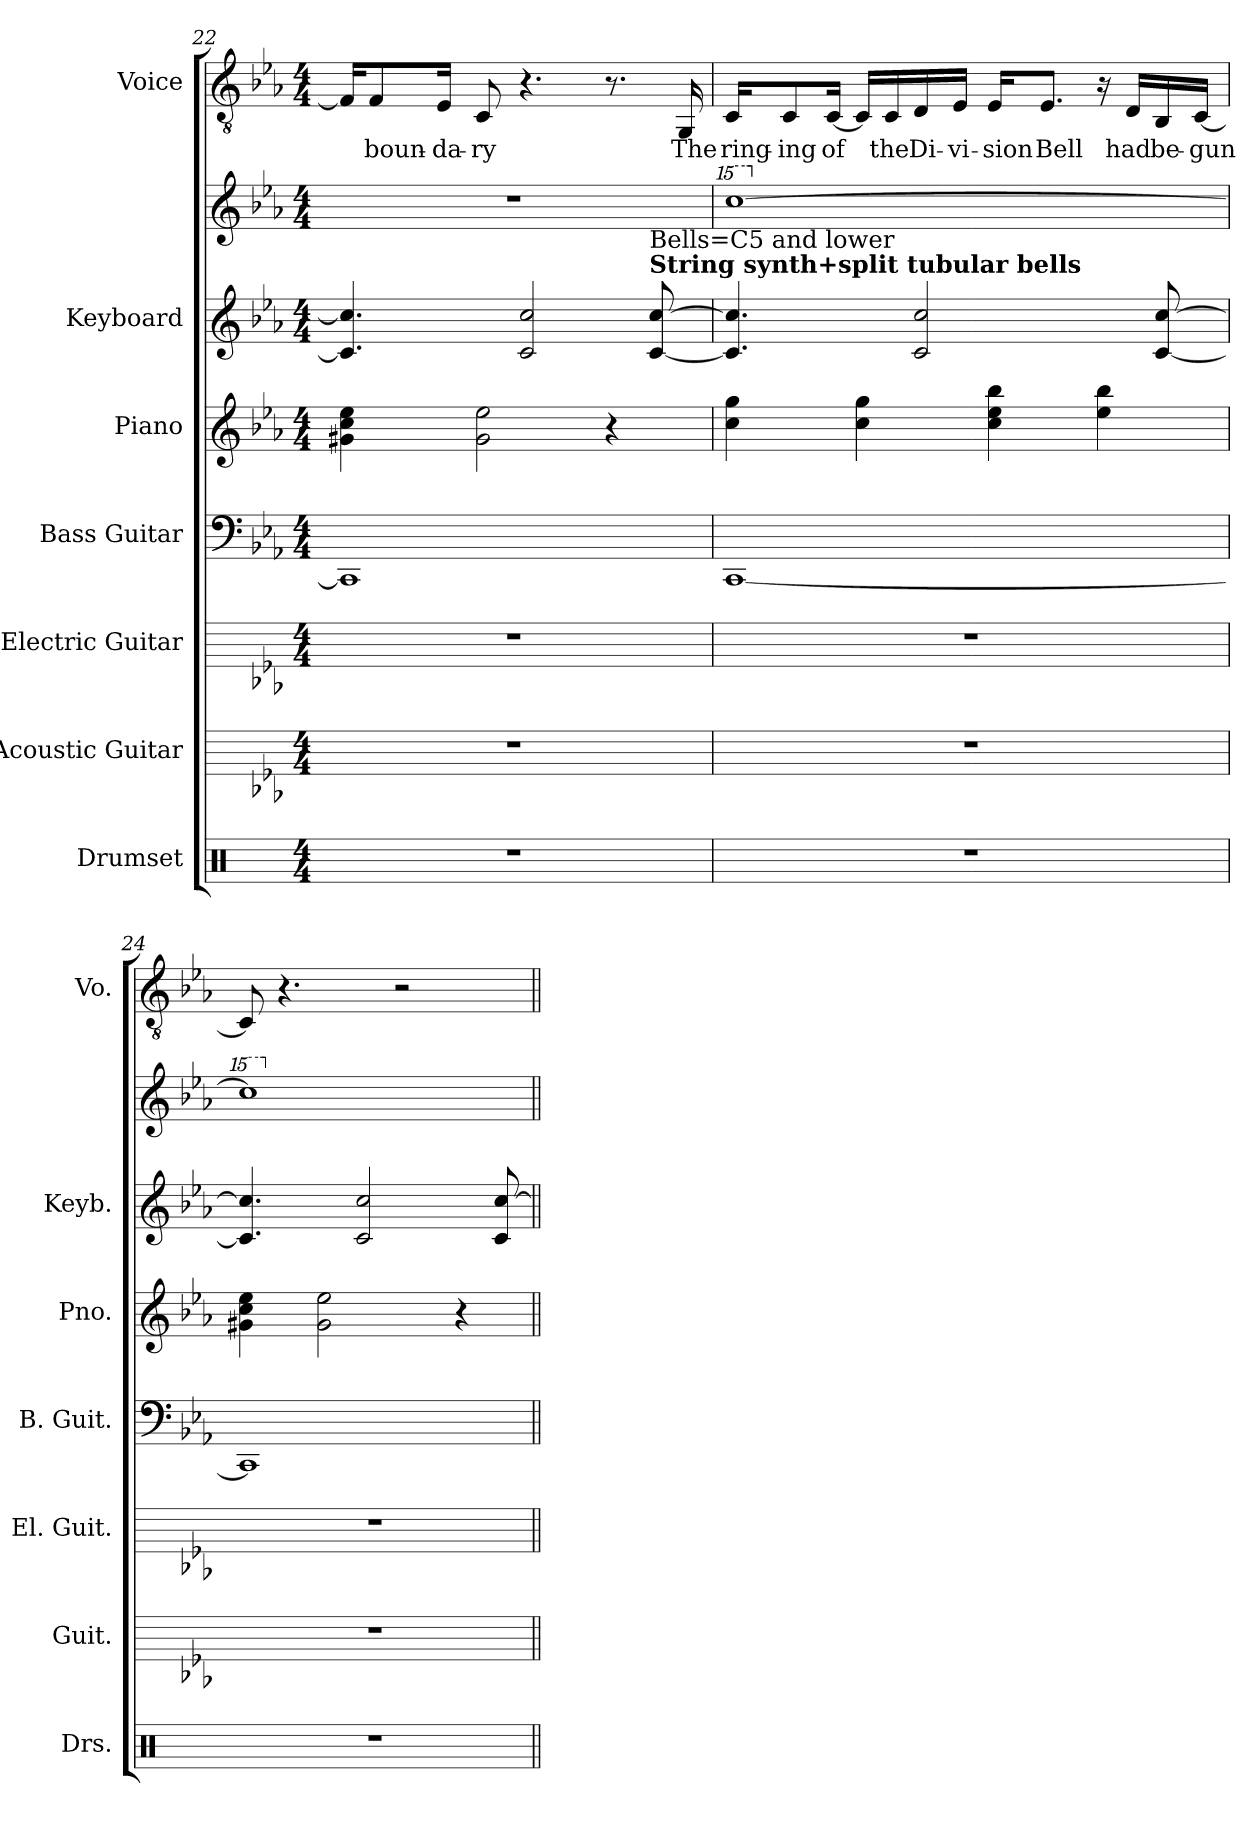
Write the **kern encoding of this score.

**kern	**kern	**kern	**kern	**kern	**kern	**kern	**kern	**text
*part7	*part6	*part5	*part4	*part3	*part2	*part2	*part1	*part1
*staff8	*staff7	*staff6	*staff5	*staff4	*staff3	*staff2	*staff1	*staff1
*I"Drumset	*I"Acoustic Guitar	*I"Electric Guitar	*I"Bass Guitar	*I"Piano	*I"Keyboard	*	*I"Voice	*
*I'Drs.	*I'Guit.	*I'El. Guit.	*I'B. Guit.	*I'Pno.	*I'Keyb.	*	*I'Vo.	*
*clefX	*	*	*	*clefG2	*clefG2	*clefG2	*clefGv2	*
*	*	*	*ITrd7c12	*	*	*	*	*
*k[]	*k[b-e-a-]	*k[b-e-a-]	*k[b-e-a-]	*k[b-e-a-]	*k[b-e-a-]	*k[b-e-a-]	*k[b-e-a-]	*
*M4/4	*M4/4	*M4/4	*M4/4	*M4/4	*M4/4	*M4/4	*M4/4	*
=22	=22	=22	=22	=22	=22	=22	=22	=22
1r	1r	1r	1CCC]	4g#X\ 4cc\ 4ee-\	4.c/] 4.cc/]	1r	16F/KL]	.
.	.	.	.	.	.	.	8F/	boun-
.	.	.	.	.	.	.	16E-/Jk	-da-
.	.	.	.	2g#\ 2ee-\	.	.	8C/	-ry
.	.	.	.	.	2c/ 2cc/	.	4.r	.
.	.	.	.	4r	.	.	8.r	.
!	!	!	!	!	!LO:TX:a:B:t=String synth+split tubular bells	!	!	!
!	!	!	!	!	!LO:TX:a:t=Bells=C5 and lower	!	!	!
.	.	.	.	.	[8c/ [8cc/	.	.	.
.	.	.	.	.	.	.	16GG/	The
!!LO:PB:g=z
=23	=23	=23	=23	=23	=23	=23	=23	=23
*	*	*	*	*	*	*15ma	*	*
1r	1r	1r	[1CCC	4cc\ 4gg\	4.c/] 4.cc/]	[1cccc	16C/KL	ring-
.	.	.	.	.	.	.	8C/	-ing
.	.	.	.	.	.	.	[16C/Jk	of
.	.	.	.	4cc\ 4gg\	.	.	16C/LL]	.
.	.	.	.	.	.	.	16C/	the
.	.	.	.	.	2c/ 2cc/	.	16D/	Di-
.	.	.	.	.	.	.	16E-/JJ	-vi-
.	.	.	.	4cc\ 4ee-\ 4bb-\	.	.	16E-/KL	-sion
.	.	.	.	.	.	.	8.E-/J	Bell
.	.	.	.	4ee-\ 4bb-\	.	.	16r	.
.	.	.	.	.	.	.	16D/LL	had
.	.	.	.	.	[8c/ [8cc/	.	16BB-/	be-
.	.	.	.	.	.	.	[16C/JJ	gun
=24	=24	=24	=24	=24	=24	=24	=24	=24
*	*	*	*	*	*	*X15ma	*	*
*	*	*	*	*	*	*15ma	*	*
*	*	*	*	*	*	*15ma	*	*
1r	1r	1r	1CCC]	4g#X\ 4cc\ 4ee-\	4.c/] 4.cc/]	1cccc]	8C/]	.
.	.	.	.	.	.	.	4.r	.
.	.	.	.	2g#\ 2ee-\	.	.	.	.
*	*	*	*	*	*X15ma	*	*	*
.	.	.	.	.	2c/ 2cc/	.	.	.
.	.	.	.	.	.	.	2r	.
.	.	.	.	4r	.	.	.	.
.	.	.	.	.	8c/ [8cc/	.	.	.
*	*	*	*	*	*	*X15ma	*	*
=||	=||	=||	=||	=||	=||	=||	=||	=||
*-	*-	*-	*-	*-	*-	*-	*-	*-
